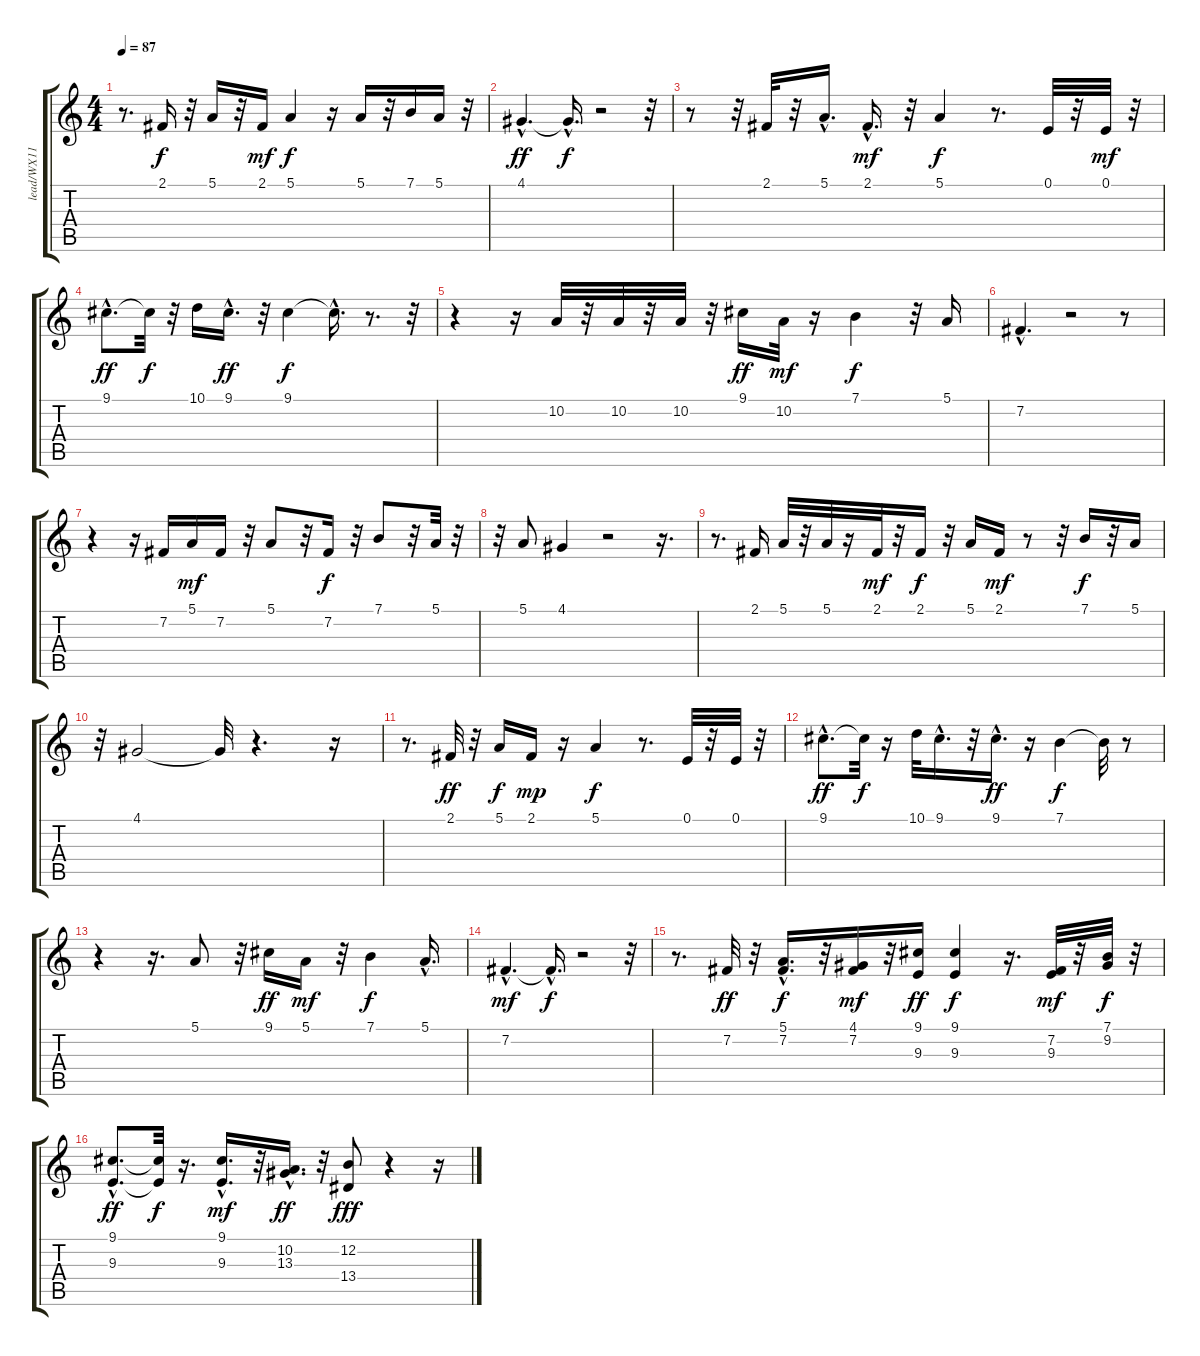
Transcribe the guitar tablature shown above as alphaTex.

\track ("lead/WX11" "lead/WX11") {instrument voiceoohs}
\staff {score tabs}
\tuning (E4 B3 G3 D3 A2 E2) {hide}
\ts (4 4)
\tempo 87
\clef g2
\ks c
r.8{d dy f} 2.1.16 r.32 5.1.16 r.32 2.1.16{dy mf} 5.1.4{dy f} r.16 5.1.16 r.32 7.1.16 5.1.16 r.32 |
4.1{hac}.4{d dy ff} 4.1{hac t}.16{d dy f} r.2 r.32 |
r.8 r.32 2.1.32 r.32 5.1{hac}.16{d} 2.1{hac}.16{d dy mf} r.32 5.1.4{dy f} r.8{d} 0.1.32 r.32 0.1.32{dy mf} r.32 |
9.1{hac}.8{d dy ff} 9.1{t}.32{dy f} r.32 10.1.16 9.1{hac}.16{d dy ff} r.32 9.1.4{dy f} 9.1{hac t}.16{d} r.8{d} r.32 |
r.4 r.16 10.2.32 r.32 10.2.32 r.32 10.2.32 r.32 9.1.16{dy ff} 10.2.32{dy mf} r.16 7.1.4{dy f} r.32 5.1.16 |
7.2{hac}.4{d} r.2 r.8 |
r.4 r.16 7.2.16 5.1.16{dy mf} 7.2.16 r.32 5.1.8 r.32 7.2.16{dy f} r.32 7.1.8 r.32 5.1.32 r.32 |
r.32 5.1.8 4.1.4 r.2 r.16{d} |
r.8{d} 2.1.16 5.1.32 r.32 5.1.32 r.16 2.1.32{dy mf} r.32 2.1.16{dy f} r.32 5.1.16 2.1.16{dy mf} r.8 r.32 7.1.16{dy f} r.32 5.1.16 |
r.32 4.1.2 4.1{t}.32 r.4{d} r.16 |
r.8{d} 2.1.32{dy ff} r.32 5.1.16{dy f} 2.1.16{dy mp} r.16 5.1.4{dy f} r.8{d} 0.1.32 r.32 0.1.32 r.32 |
9.1{hac}.8{d dy ff} 9.1{t}.32{dy f} r.16 10.1.32 9.1{hac}.16{d} r.32 9.1{hac}.16{d dy ff} r.16 7.1.4{dy f} 7.1{t}.32 r.8 |
r.4 r.16{d} 5.1.8 r.32 9.1.16{dy ff} 5.1.16{dy mf} r.32 7.1.4{dy f} 5.1{hac}.16{d} |
7.2{hac}.4{d dy mf} 7.2{hac t}.16{d dy f} r.2 r.32 |
r.8{d} 7.2.32{dy ff} r.32 (5.1{hac} 7.2{hac}).16{d dy f} r.32 (4.1 7.2).16{dy mf} r.32 (9.1 9.3).16{dy ff} (9.1 9.3).4{dy f} r.16{d} (7.2 9.3).32{dy mf} r.32 (7.1 9.2).32{dy f} r.32 |
(9.1{hac} 9.3{hac}).8{d dy ff} (9.1{t} 9.3{t}).32{dy f} r.16{d} (9.1{hac} 9.3{hac}).16{d dy mf} r.32 (10.2{hac} 13.3{hac}).16{d dy ff} r.32 (12.2 13.4).8{dy fff} r.4 r.16
